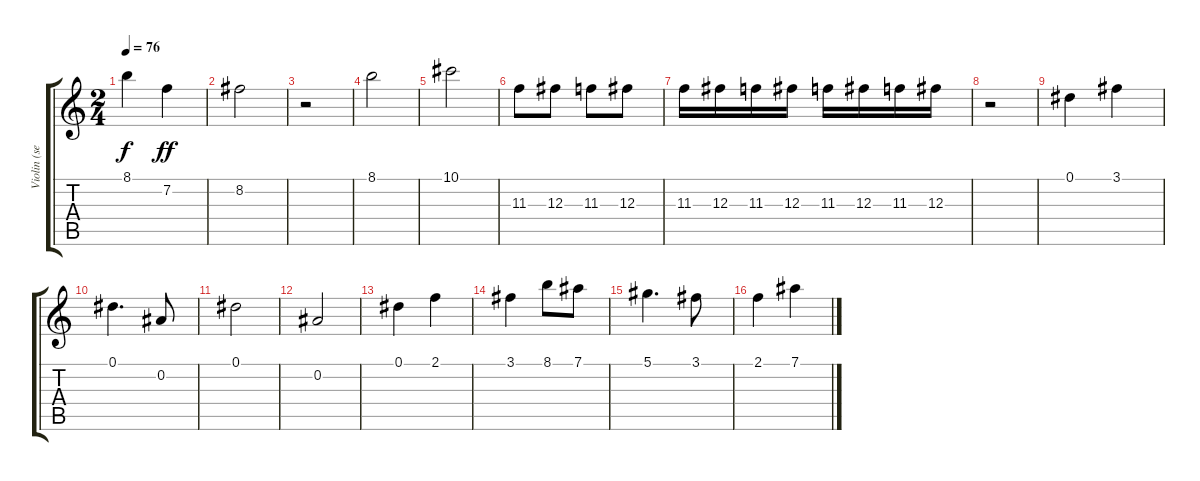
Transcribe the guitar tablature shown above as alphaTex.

\track ("Violin (section)" "Violin (se") {instrument stringensemble1}
\staff {score tabs}
\tuning (Eb5 Bb4 Gb4 Db4 Ab3 Eb3) {hide}
\ts (2 4)
\tempo 76
\clef g2
\ks c
8.1{t}.4{dy f} 7.2.4{dy ff} |
8.2.2 |
r.2 |
8.1.2 |
10.1.2 |
11.3.8 12.3.8 11.3.8 12.3.8 |
11.3.16 12.3.16 11.3.16 12.3.16 11.3.16 12.3.16 11.3.16 12.3.16 |
r.2 |
0.1.4 3.1.4 |
0.1.4{d} 0.2.8 |
0.1.2 |
0.2.2 |
0.1.4 2.1.4 |
3.1.4 8.1.8 7.1.8 |
5.1.4{d} 3.1.8 |
2.1.4 7.1.4
